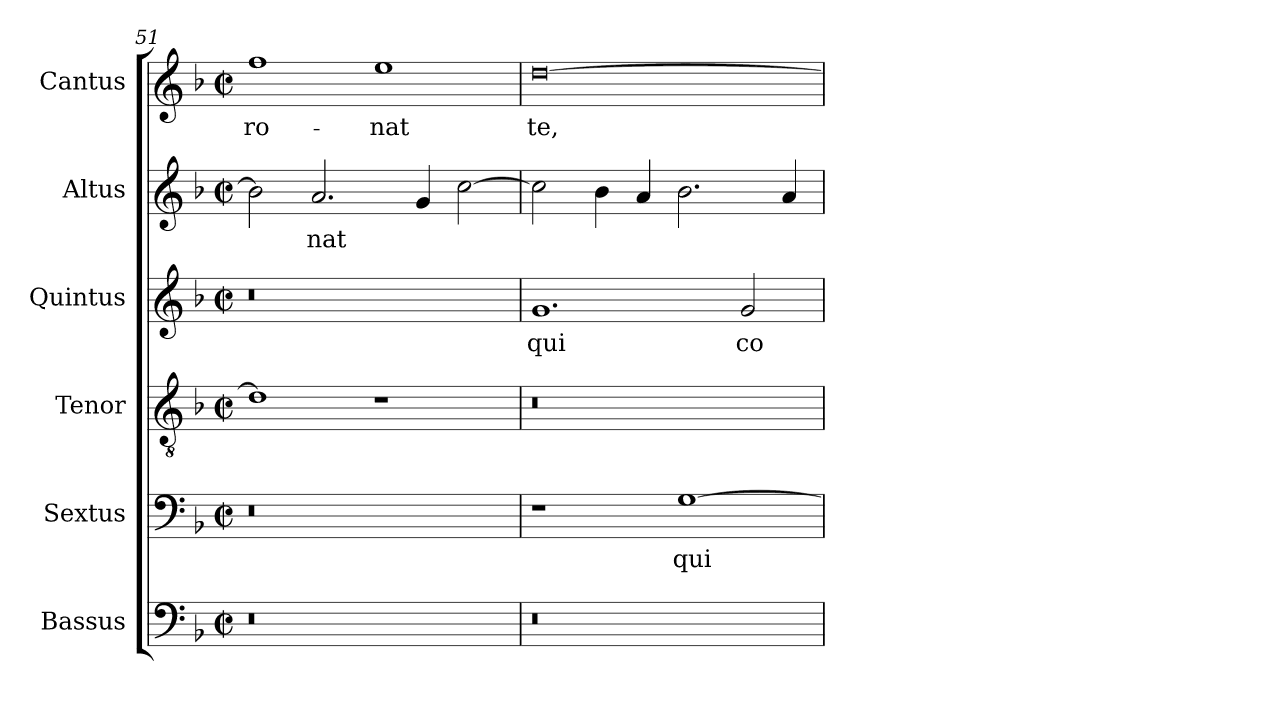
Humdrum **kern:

**kern	**kern	**text	**kern	**text	**kern	**text	**kern	**text	**kern	**text
*part6	*part5	*part5	*part4	*part4	*part3	*part3	*part2	*part2	*part1	*part1
*staff6	*staff5	*staff5	*staff4	*staff4	*staff3	*staff3	*staff2	*staff2	*staff1	*staff1
*I"Bassus	*I"Sextus	*	*I"Tenor	*	*I"Quintus	*	*I"Altus	*	*I"Cantus	*
*I'Bassus	*I'Sextus	*	*I'Tenor	*	*I'Quintus	*	*I'Altus	*	*I'Cantus	*
*clefF4	*clefF4	*	*clefGv2	*	*clefG2	*	*clefG2	*	*clefG2	*
*k[b-]	*k[b-]	*	*k[b-]	*	*k[b-]	*	*k[b-]	*	*k[b-]	*
*F:	*F:	*	*F:	*	*F:	*	*F:	*	*F:	*
*M2/2	*M2/2	*	*M2/2	*	*M2/2	*	*M2/2	*	*M2/2	*
*met(c|)	*met(c|)	*	*met(c|)	*	*met(c|)	*	*met(c|)	*	*met(c|)	*
=51	=51	=51	=51	=51	=51	=51	=51	=51	=51	=51
!	!	!	!	!LO:LY:b:cj	!	!	!	!LO:LY:b:cj	!	!LO:LY:b:cj
0r	0r	.	1d]	.	0r	.	2b-\]	--	1ff	-ro-
!	!	!	!	!	!	!	!	!LO:LY:b:cj	!	!
.	.	.	.	.	.	.	2.a/	-nat	.	.
!	!	!	!	!	!	!	!	!	!	!LO:LY:b:cj
.	.	.	1r	.	.	.	.	.	1ee	-nat
!	!	!	!	!	!	!	!	!LO:LY:b:cj	!	!
.	.	.	.	.	.	.	4g/	.	.	.
!	!	!	!	!	!	!	!	!LO:LY:b:cj	!	!
.	.	.	.	.	.	.	[>2cc\	.	.	.
=52	=52	=52	=52	=52	=52	=52	=52	=52	=52	=52
!	!	!	!	!	!	!LO:LY:b:cj	!	!LO:LY:b:cj	!	!LO:LY:b:cj
0r	1r	.	0r	.	1.g	qui	2cc\]	.	[>0dd	te,
!	!	!	!	!	!	!	!	!LO:LY:b:cj	!	!
.	.	.	.	.	.	.	4b-\	.	.	.
!	!	!	!	!	!	!	!	!LO:LY:b:cj	!	!
.	.	.	.	.	.	.	4a/	.	.	.
!	!	!LO:LY:b:cj	!	!	!	!	!	!LO:LY:b:cj	!	!
.	[>1G	qui	.	.	.	.	2.b-\	.	.	.
!	!	!	!	!	!	!LO:LY:b:cj	!	!	!	!
.	.	.	.	.	2g/	co	.	.	.	.
!	!	!	!	!	!	!	!	!LO:LY:b:cj	!	!
.	.	.	.	.	.	.	4a/	.	.	.
=	=	=	=	=	=	=	=	=	=	=
*-	*-	*-	*-	*-	*-	*-	*-	*-	*-	*-
